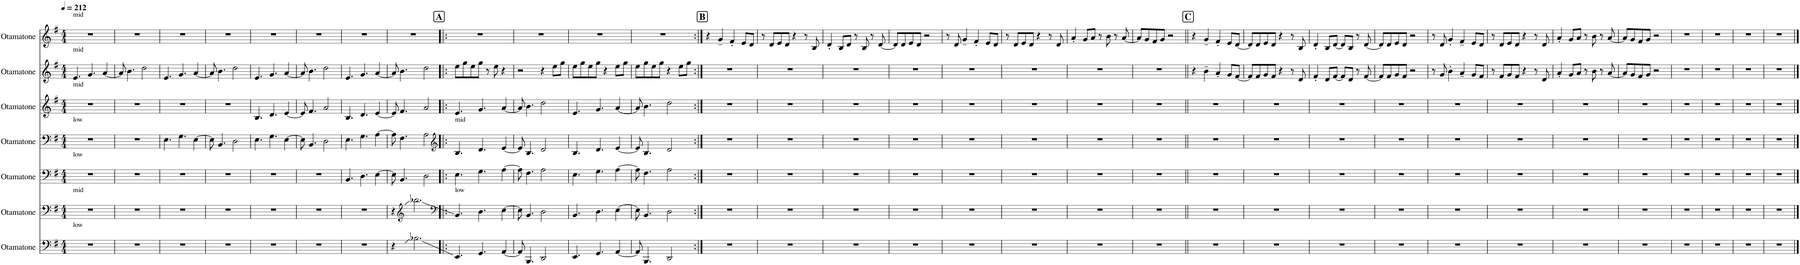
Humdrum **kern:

**kern	**kern	**kern	**kern	**kern	**kern	**kern
*part7	*part6	*part5	*part4	*part3	*part2	*part1
*staff7	*staff6	*staff5	*staff4	*staff3	*staff2	*staff1
*I"Otamatone	*I"Otamatone	*I"Otamatone	*I"Otamatone	*I"Otamatone	*I"Otamatone	*I"Otamatone
*I'Ota.	*I'Ota.	*I'Ota.	*I'Ota.	*I'Ota.	*I'Ota.	*I'Ota.
*clefF4	*clefF4	*clefF4	*clefF4	*clefG2	*clefG2	*clefG2
*Trd1c2	*Trd1c2	*Trd1c2	*Trd1c2	*Trd1c2	*Trd1c2	*Trd1c2
*k[f#]	*k[f#]	*k[f#]	*k[f#]	*k[f#]	*k[f#]	*k[f#]
*M4/4	*M4/4	*M4/4	*M4/4	*M4/4	*M4/4	*M4/4
*MM212	*MM212	*MM212	*MM212	*MM212	*MM212	*MM212
=1	=1	=1	=1	=1	=1	=1
!	!	!	!	!	!	!LO:TX:a:t=mid
!	!	!	!	!	!LO:TX:a:t=mid	!
!	!	!	!	!LO:TX:a:t=mid	!	!
!	!	!	!LO:TX:a:t=low	!	!	!
!	!	!LO:TX:a:t=low	!	!	!	!
!	!LO:TX:a:t=mid	!	!	!	!	!
!LO:TX:a:t=low	!	!	!	!	!	!
1r	1r	1r	1r	1r	4.e/	1r
.	.	.	.	.	4.g/	.
.	.	.	.	.	[4a/	.
=2	=2	=2	=2	=2	=2	=2
1r	1r	1r	1r	1r	8a/]	1r
.	.	.	.	.	4.b\	.
.	.	.	.	.	2dd\	.
=3	=3	=3	=3	=3	=3	=3
1r	1r	1r	4.E\	1r	4.e/	1r
.	.	.	4.G\	.	4.g/	.
.	.	.	[4E\	.	[4a/	.
=4	=4	=4	=4	=4	=4	=4
1r	1r	1r	8E\]	1r	8a/]	1r
.	.	.	4.BB/	.	4.b\	.
.	.	.	2D\	.	2dd\	.
=5	=5	=5	=5	=5	=5	=5
1r	1r	1r	4.E\	4.B/	4.e/	1r
.	.	.	4.G\	4.d/	4.g/	.
.	.	.	[4E\	[4e/	[4a/	.
=6	=6	=6	=6	=6	=6	=6
1r	1r	1r	8E\]	8e/]	8a/]	1r
.	.	.	4.BB/	4.f#/	4.b\	.
.	.	.	2D\	2a/	2dd\	.
=7	=7	=7	=7	=7	=7	=7
1r	1r	4.BB/	4.E\	4.B/	4.e/	1r
.	.	4.D\	4.G\	4.d/	4.g/	.
.	.	[4E\	[4A\	[4e/	[4a/	.
=8	=8	=8	=8	=8	=8	=8
4r	4r	8E\]	8A\]	8e/]	8a/]	1r
.	.	4.BB/	4.F#\	4.f#/	4.b\	.
*	*clefG2	*	*	*	*	*
2.B-X\	2.bb-X\	.	.	.	.	.
.	.	2D\	2A\	2a/	2dd\	.
!!LO:REH:place=s1:a:B:cj:fs=14:t=A
=9!|:	=9!|:	=9!|:	=9!|:	=9!|:	=9!|:	=9!|:
*	*clefF4	*	*clefG2	*	*	*
!	!	!	!LO:TX:a:t=mid	!	!	!
!	!LO:TX:a:t=low	!	!	!	!	!
4.EE/	4.BB/	4.E\	4.B/	4.e/	8ee\L	1r
.	.	.	.	.	8gg\	.
.	.	.	.	.	8ee\	.
4.GG/	4.D\	4.G\	4.d/	4.g/	8gg\J	.
.	.	.	.	.	8r	.
.	.	.	.	.	8ee\	.
[4AA/	[4E\	[4A\	[4e/	[4a/	4r	.
=10	=10	=10	=10	=10	=10	=10
8AA/]	8E\]	8A\]	8e/]	8a/]	2r	1r
4.BBB/	4.BB/	4.F#\	4.B/	4.b\	.	.
2DD/	2D\	2A\	2d/	2dd\	4r	.
.	.	.	.	.	8ee\L	.
.	.	.	.	.	8gg\J	.
=11	=11	=11	=11	=11	=11	=11
4.EE/	4.BB/	4.E\	4.B/	4.e/	8ee\L	1r
.	.	.	.	.	8gg\	.
.	.	.	.	.	8ee\	.
4.GG/	4.D\	4.G\	4.d/	4.g/	8gg\J	.
.	.	.	.	.	4r	.
[4AA/	[4E\	[4A\	[4e/	[4a/	8ee\L	.
.	.	.	.	.	8gg\J	.
=12	=12	=12	=12	=12	=12	=12
8AA/]	8E\]	8A\]	8e/]	8a/]	8ee\L	1r
4.BBB/	4.BB/	4.F#\	4.B/	4.b\	8gg\	.
.	.	.	.	.	8ee\	.
.	.	.	.	.	8gg\J	.
2DD/	2D\	2A\	2d/	2dd\	4r	.
.	.	.	.	.	8ee\L	.
.	.	.	.	.	8gg\J	.
!!LO:REH:place=s1:a:B:cj:fs=14:t=B
=13:|!	=13:|!	=13:|!	=13:|!	=13:|!	=13:|!	=13:|!
1r	1r	1r	1r	1r	1r	4r
.	.	.	.	.	.	4g~/
.	.	.	.	.	.	4f#'/
.	.	.	.	.	.	8e/L
.	.	.	.	.	.	8d/J
=14	=14	=14	=14	=14	=14	=14
1r	1r	1r	1r	1r	1r	8r
.	.	.	.	.	.	8d/L
.	.	.	.	.	.	8e/
.	.	.	.	.	.	8d/J
.	.	.	.	.	.	4r
.	.	.	.	.	.	8r
.	.	.	.	.	.	8B/
=15	=15	=15	=15	=15	=15	=15
1r	1r	1r	1r	1r	1r	4d'/
.	.	.	.	.	.	8B/L
.	.	.	.	.	.	8d/J
.	.	.	.	.	.	8r
.	.	.	.	.	.	8B/
.	.	.	.	.	.	8r
.	.	.	.	.	.	[8d/
=16	=16	=16	=16	=16	=16	=16
1r	1r	1r	1r	1r	1r	8d/L]
.	.	.	.	.	.	8d/
.	.	.	.	.	.	8e/
.	.	.	.	.	.	8d/J
.	.	.	.	.	.	2r
=17	=17	=17	=17	=17	=17	=17
1r	1r	1r	1r	1r	1r	8r
.	.	.	.	.	.	8d/
.	.	.	.	.	.	4g~/
.	.	.	.	.	.	4f#'/
.	.	.	.	.	.	8e/L
.	.	.	.	.	.	8d/J
=18	=18	=18	=18	=18	=18	=18
1r	1r	1r	1r	1r	1r	8r
.	.	.	.	.	.	8d/L
.	.	.	.	.	.	8e/
.	.	.	.	.	.	8d/J
.	.	.	.	.	.	4r
.	.	.	.	.	.	8r
.	.	.	.	.	.	8d/
=19	=19	=19	=19	=19	=19	=19
1r	1r	1r	1r	1r	1r	4a'/
.	.	.	.	.	.	8g/L
.	.	.	.	.	.	8a/J
.	.	.	.	.	.	8r
.	.	.	.	.	.	8b\
.	.	.	.	.	.	8r
.	.	.	.	.	.	[8a/
=20	=20	=20	=20	=20	=20	=20
1r	1r	1r	1r	1r	1r	8a/L]
.	.	.	.	.	.	8g/
.	.	.	.	.	.	8f#/
.	.	.	.	.	.	8g/J
.	.	.	.	.	.	2r
!!LO:REH:place=s1:a:B:cj:fs=14:t=C
=21||	=21||	=21||	=21||	=21||	=21||	=21||
1r	1r	1r	1r	1r	4r	4r
.	.	.	.	.	4b~\	4g~/
.	.	.	.	.	4a'/	4f#'/
.	.	.	.	.	8g/L	8e/L
.	.	.	.	.	[8f#/J	[8d/J
=22	=22	=22	=22	=22	=22	=22
1r	1r	1r	1r	1r	8f#/L]	8d/L]
.	.	.	.	.	8f#/	8d/
.	.	.	.	.	8g/	8e/
.	.	.	.	.	8f#/J	8d/J
.	.	.	.	.	4r	4r
.	.	.	.	.	8r	8r
.	.	.	.	.	8d/	8B/
=23	=23	=23	=23	=23	=23	=23
1r	1r	1r	1r	1r	4f#'/	4d'/
.	.	.	.	.	8d/L	8B/L
.	.	.	.	.	[8f#/J	[8d/J
.	.	.	.	.	8f#/L]	8d/L]
.	.	.	.	.	8d/J	8B/J
.	.	.	.	.	8r	8r
.	.	.	.	.	[8f#/	[8d/
=24	=24	=24	=24	=24	=24	=24
1r	1r	1r	1r	1r	8f#/L]	8d/L]
.	.	.	.	.	8f#/	8d/
.	.	.	.	.	8g/	8e/
.	.	.	.	.	8f#/J	8d/J
.	.	.	.	.	2r	2r
=25	=25	=25	=25	=25	=25	=25
1r	1r	1r	1r	1r	8r	8r
.	.	.	.	.	8g/	8d/
.	.	.	.	.	4b'\	4g'/
.	.	.	.	.	4a~/	4f#~/
.	.	.	.	.	8g/L	8e/L
.	.	.	.	.	8f#/J	8d/J
=26	=26	=26	=26	=26	=26	=26
1r	1r	1r	1r	1r	8r	8r
.	.	.	.	.	8f#/L	8d/L
.	.	.	.	.	8g/	8e/
.	.	.	.	.	8f#/J	8d/J
.	.	.	.	.	4r	4r
.	.	.	.	.	8r	8r
.	.	.	.	.	8d/	8d/
=27	=27	=27	=27	=27	=27	=27
1r	1r	1r	1r	1r	4a'/	4a'/
.	.	.	.	.	8g/L	8g/L
.	.	.	.	.	8a/J	8a/J
.	.	.	.	.	8r	8r
.	.	.	.	.	8b\	8b\
.	.	.	.	.	8r	8r
.	.	.	.	.	[8a/	[8a/
=28	=28	=28	=28	=28	=28	=28
1r	1r	1r	1r	1r	8a/L]	8a/L]
.	.	.	.	.	8g/	8g/
.	.	.	.	.	8f#/	8f#/
.	.	.	.	.	8g/J	8g/J
.	.	.	.	.	2r	2r
=29	=29	=29	=29	=29	=29	=29
1r	1r	1r	1r	1r	1r	1r
=30	=30	=30	=30	=30	=30	=30
1r	1r	1r	1r	1r	1r	1r
=31	=31	=31	=31	=31	=31	=31
1r	1r	1r	1r	1r	1r	1r
=32	=32	=32	=32	=32	=32	=32
1r	1r	1r	1r	1r	1r	1r
==	==	==	==	==	==	==
*-	*-	*-	*-	*-	*-	*-
